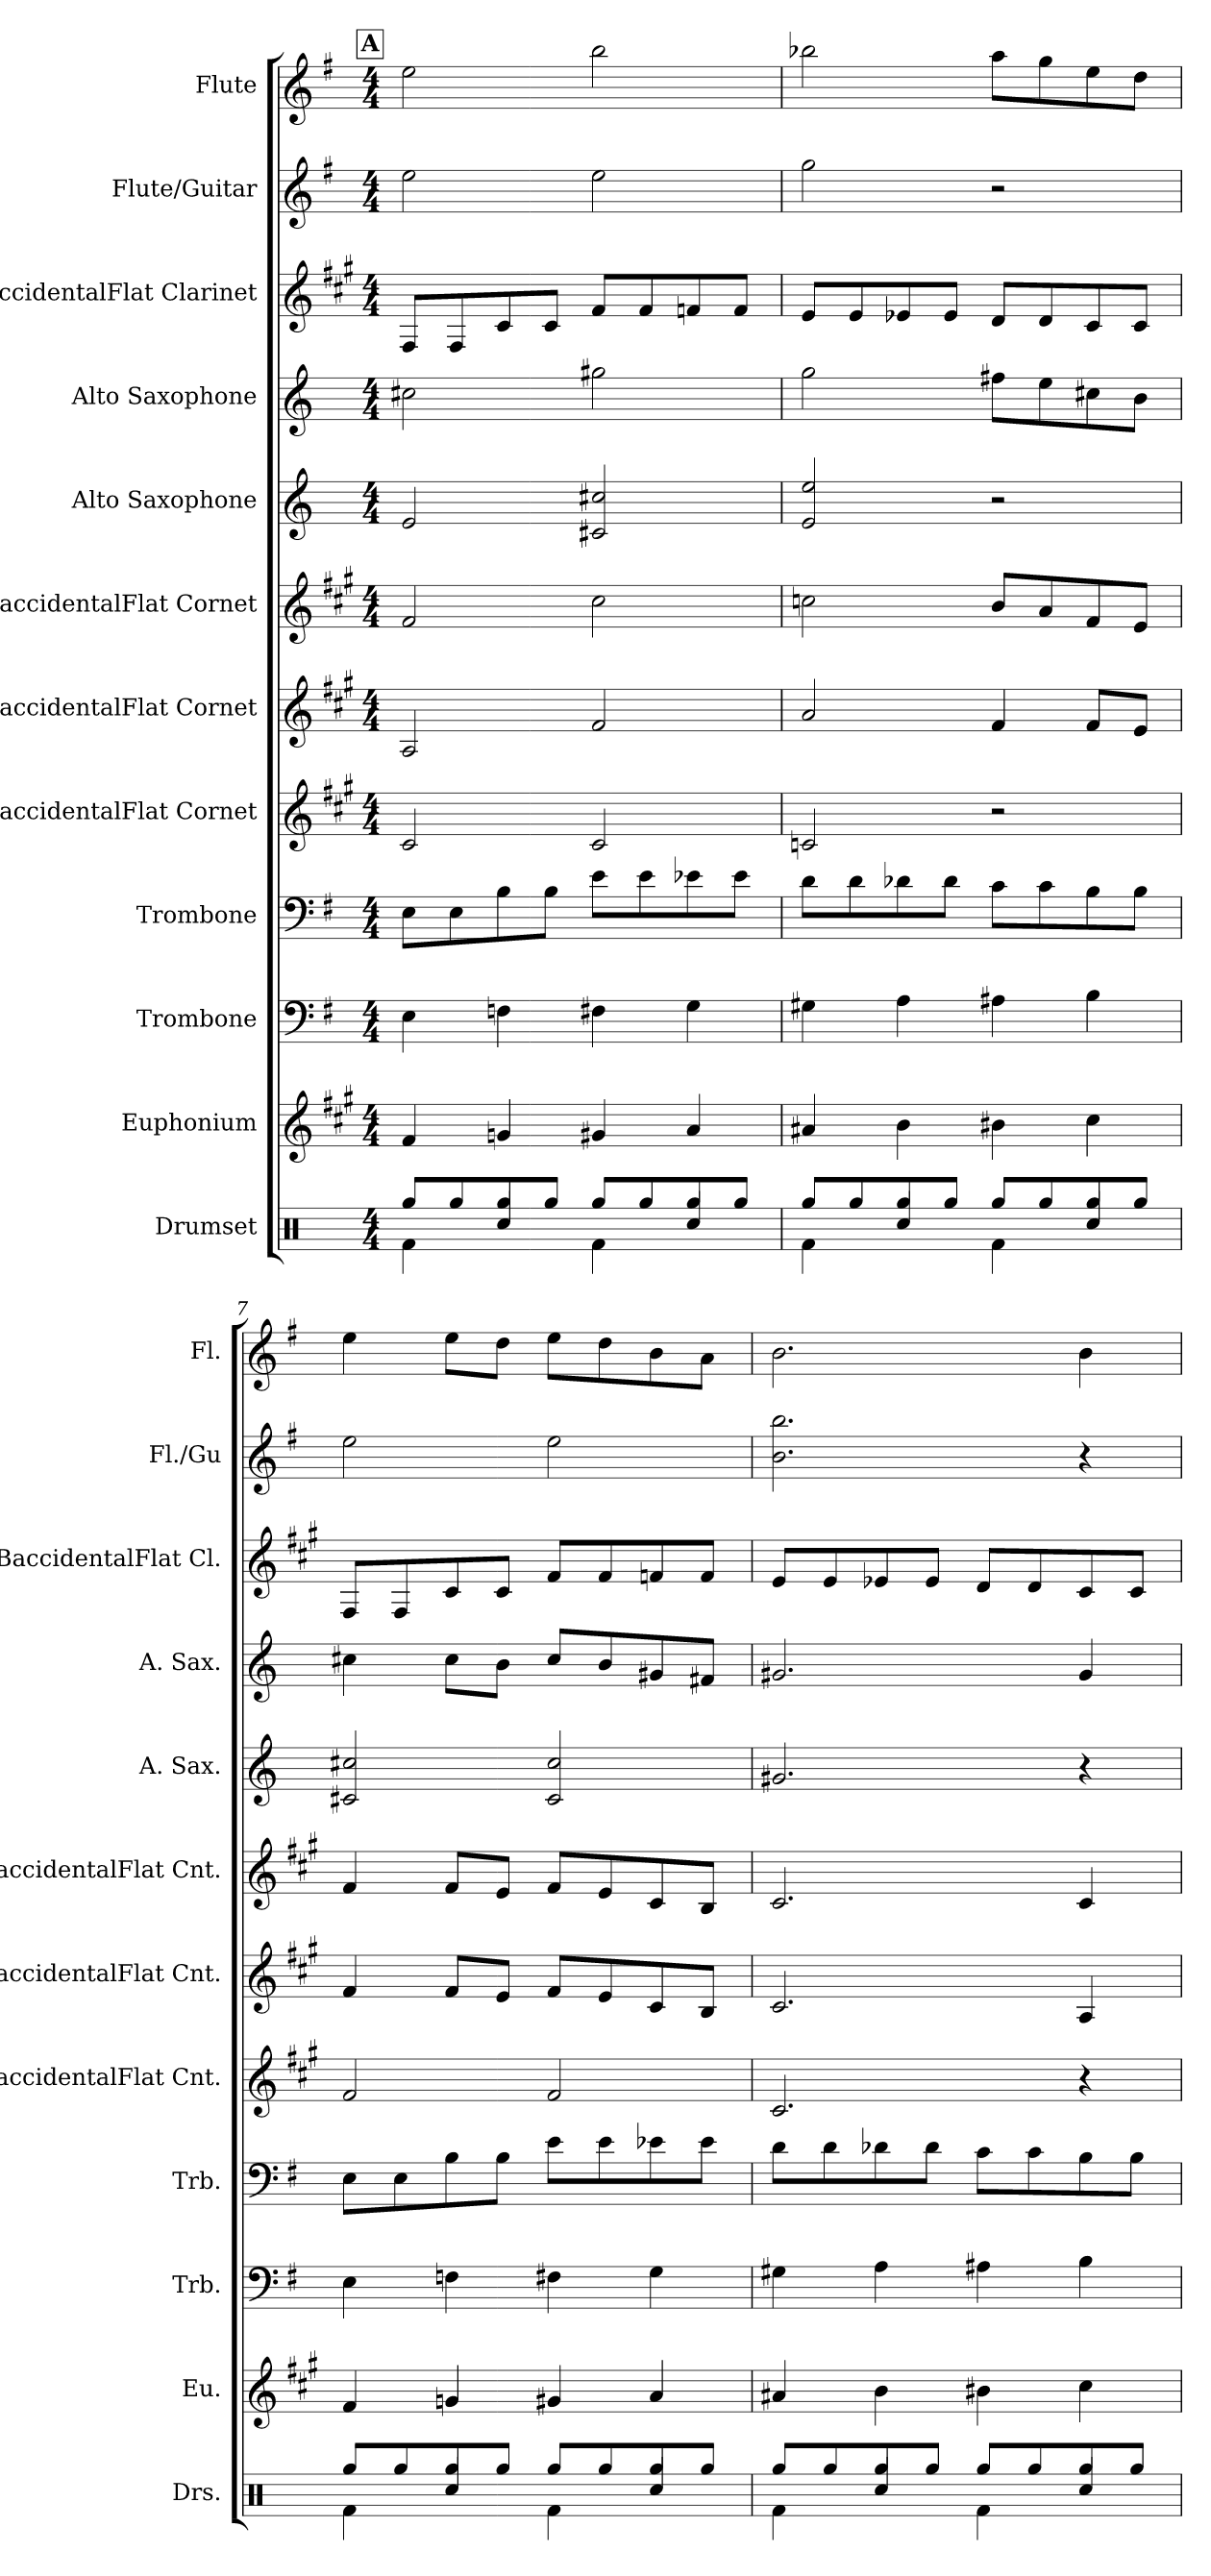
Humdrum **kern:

**kern	**kern	**kern	**kern	**kern	**kern	**kern	**kern	**kern	**kern	**kern	**kern
*part12	*part11	*part10	*part9	*part8	*part7	*part6	*part5	*part4	*part3	*part2	*part1
*staff12	*staff11	*staff10	*staff9	*staff8	*staff7	*staff6	*staff5	*staff4	*staff3	*staff2	*staff1
*I"Drumset	*I"Euphonium	*I"Trombone	*I"Trombone	*I"BaccidentalFlat Cornet	*I"BaccidentalFlat Cornet	*I"BaccidentalFlat Cornet	*I"Alto Saxophone	*I"Alto Saxophone	*I"BaccidentalFlat Clarinet	*I"Flute/Guitar	*I"Flute
*I'Drs.	*I'Eu.	*I'Trb.	*I'Trb.	*I'BaccidentalFlat Cnt.	*I'BaccidentalFlat Cnt.	*I'BaccidentalFlat Cnt.	*I'A. Sax.	*I'A. Sax.	*I'BaccidentalFlat Cl.	*I'Fl./Gu	*I'Fl.
!!LO:PB:g=z
*clefX	*clefG2	*clefF4	*clefF4	*clefG2	*clefG2	*clefG2	*clefG2	*clefG2	*clefG2	*clefG2	*clefG2
*	*ITrd-1c-1	*	*	*ITrd1c2	*ITrd1c2	*ITrd1c2	*ITrd5c9	*ITrd5c9	*ITrd1c2	*	*
*k[]	*k[b-e-]	*k[f#]	*k[f#]	*k[f#]	*k[f#]	*k[f#]	*k[b-e-a-]	*k[b-e-a-]	*k[f#]	*k[f#]	*k[f#]
*M4/4	*M4/4	*M4/4	*M4/4	*M4/4	*M4/4	*M4/4	*M4/4	*M4/4	*M4/4	*M4/4	*M4/4
!!LO:REH:place=s1:a:B:fs=14:t=A
=5	=5	=5	=5	=5	=5	=5	=5	=5	=5	=5	=5
*^	*	*	*	*	*	*	*	*	*	*	*
4Rf\	8Rgg/L	4g/	4E\	8E\L	2B/	2G/	2e/	2G/	2en\	8E/L	2ee\	2ee\
.	8Rgg/	.	.	8E\	.	.	.	.	.	8E/	.	.
4Rcc/	8Rgg/	4a-X/	4Fn\	8B\	.	.	.	.	.	8B/	.	.
.	8Rgg/J	.	.	8B\J	.	.	.	.	.	8B/J	.	.
4Rf\	8Rgg/L	4an/	4F#X\	8e\L	2B/	2e/	2b\	2En/ 2en/	2bn\	8e/L	2ee\	2bb\
.	8Rgg/	.	.	8e\	.	.	.	.	.	8e/	.	.
4Rcc/	8Rgg/	4b-/	4G\	8e-X\	.	.	.	.	.	8e-X/	.	.
.	8Rgg/J	.	.	8e-\J	.	.	.	.	.	8e-/J	.	.
=6	=6	=6	=6	=6	=6	=6	=6	=6	=6	=6	=6	=6
4Rf\	8Rgg/L	4bn/	4G#X\	8d\L	2B-X/	2g/	2b-X\	2G/ 2g/	2b-\	8d/L	2gg\	2bb-X\
.	8Rgg/	.	.	8d\	.	.	.	.	.	8d/	.	.
4Rcc/	8Rgg/	4cc\	4A\	8d-X\	.	.	.	.	.	8d-X/	.	.
.	8Rgg/J	.	.	8d-\J	.	.	.	.	.	8d-/J	.	.
4Rf\	8Rgg/L	4cc#X\	4A#X\	8c\L	2r	4e/	8a/L	2r	8an\L	8c/L	2r	8aa\L
.	8Rgg/	.	.	8c\	.	.	8g/	.	8g\	8c/	.	8gg\
4Rcc/	8Rgg/	4dd\	4B\	8B\	.	8e/L	8e/	.	8en\	8B/	.	8ee\
.	8Rgg/J	.	.	8B\J	.	8d/J	8d/J	.	8d\J	8B/J	.	8dd\J
=7	=7	=7	=7	=7	=7	=7	=7	=7	=7	=7	=7	=7
4Rf\	8Rgg/L	4g/	4E\	8E\L	2e/	4e/	4e/	2En/ 2en/	4en\	8E/L	2ee\	4ee\
.	8Rgg/	.	.	8E\	.	.	.	.	.	8E/	.	.
4Rcc/	8Rgg/	4a-X/	4Fn\	8B\	.	8e/L	8e/L	.	8e\L	8B/	.	8ee\L
.	8Rgg/J	.	.	8B\J	.	8d/J	8d/J	.	8d\J	8B/J	.	8dd\J
4Rf\	8Rgg/L	4an/	4F#X\	8e\L	2e/	8e/L	8e/L	2E/ 2e/	8e/L	8e/L	2ee\	8ee\L
.	8Rgg/	.	.	8e\	.	8d/	8d/	.	8d/	8e/	.	8dd\
4Rcc/	8Rgg/	4b-/	4G\	8e-X\	.	8B/	8B/	.	8Bn/	8e-X/	.	8b\
.	8Rgg/J	.	.	8e-\J	.	8A/J	8A/J	.	8An/J	8e-/J	.	8a\J
=8	=8	=8	=8	=8	=8	=8	=8	=8	=8	=8	=8	=8
4Rf\	8Rgg/L	4bn/	4G#X\	8d\L	2.B/	2.B/	2.B/	2.Bn/	2.Bn/	8d/L	2.b\ 2.bb\	2.b\
.	8Rgg/	.	.	8d\	.	.	.	.	.	8d/	.	.
4Rcc/	8Rgg/	4cc\	4A\	8d-X\	.	.	.	.	.	8d-X/	.	.
.	8Rgg/J	.	.	8d-\J	.	.	.	.	.	8d-/J	.	.
4Rf\	8Rgg/L	4cc#X\	4A#X\	8c\L	.	.	.	.	.	8c/L	.	.
.	8Rgg/	.	.	8c\	.	.	.	.	.	8c/	.	.
4Rcc/	8Rgg/	4dd\	4B\	8B\	4r	4G/	4B/	4r	4B/	8B/	4r	4b\
.	8Rgg/J	.	.	8B\J	.	.	.	.	.	8B/J	.	.
*v	*v	*	*	*	*	*	*	*	*	*	*	*
=	=	=	=	=	=	=	=	=	=	=	=
*-	*-	*-	*-	*-	*-	*-	*-	*-	*-	*-	*-
